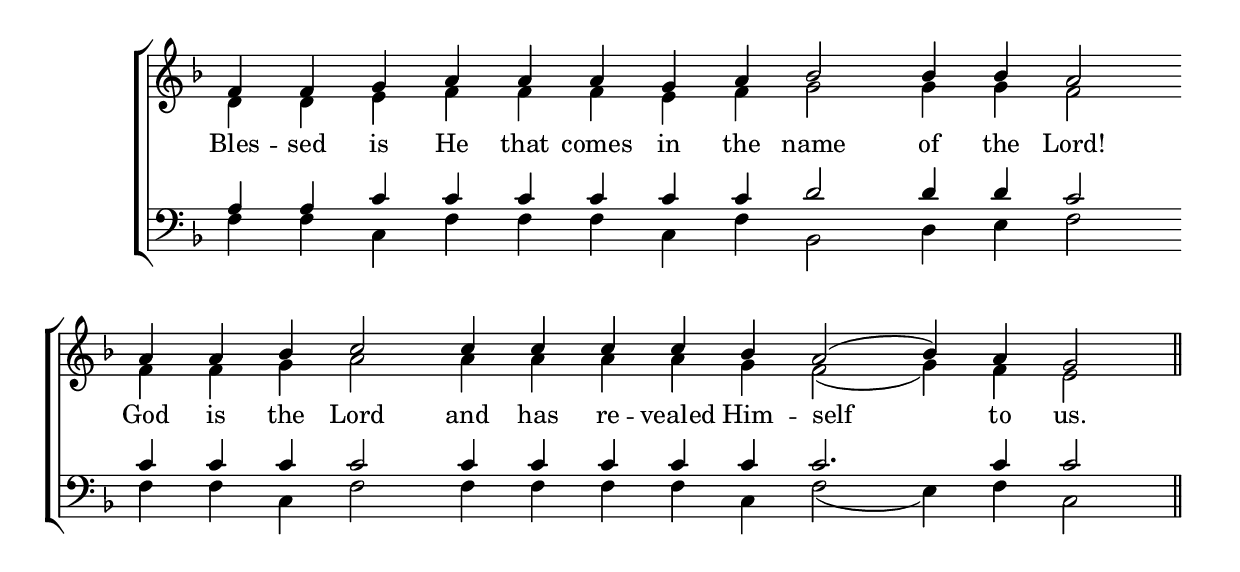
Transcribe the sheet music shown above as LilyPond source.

\include "global_include.ly"

sopranoVoice = \relative c' {
  f4 f g a a a g a bf2 bf4 bf a2 \bar ""
  a4 a bf c2 c4 c c c bf a2( bf4) a g2 \bar "||"
}

altoVoice = \relative c' {
  d4 d e f f f e f g2 g4 g f2
  f4 f g a2 a4 a a a g f2( g4) f e2 \bar "||"
}

tenorVoice = \relative c' {
  a4 a c c c c c c d2 d4 d c2
  c4 c c c2 c4 c c c c c2. c4 c2
}

bassVoice = \relative c {
  f4 f c f f f c f bf,2 d4 e f2
  f4 f c f2 f4 f f f c f2( e4) f c2 \bar "||"
}

words = \lyricmode {
  Bles -- sed is He that comes in the name of the Lord!
  God is the Lord and has re -- vealed Him -- self to us.
}

\include "global_score.ly"
